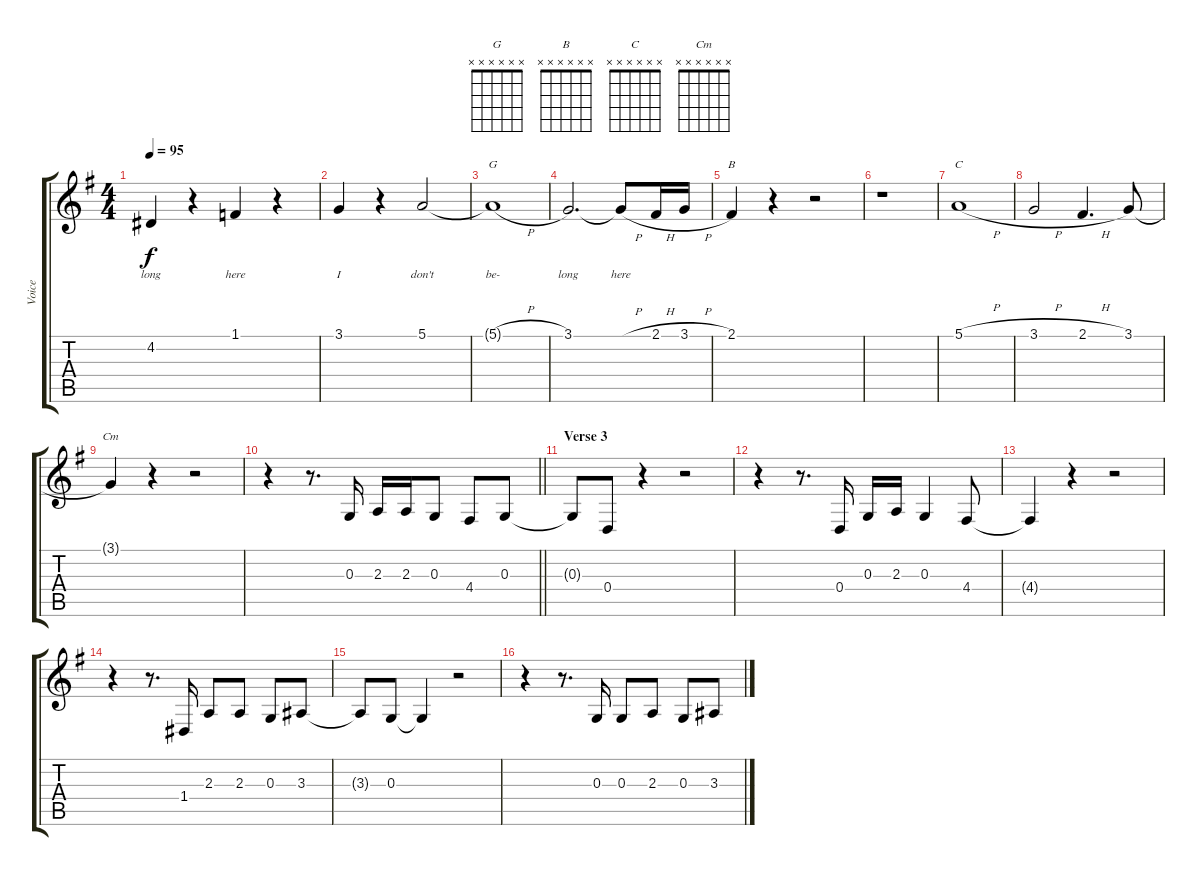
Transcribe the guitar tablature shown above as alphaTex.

\track ("Voice" "Voice") {instrument clarinet}
\staff {score tabs}
\tuning (E4 B3 G3 D3 A2 E2) {hide}
\chord ("G" x x x x x x)
\chord ("B" x x x x x x)
\chord ("C" x x x x x x)
\chord ("Cm" x x x x x x)
\ts (4 4)
\tempo 95
\clef g2
\ks g
4.2.4{lyrics (0 "long") lyrics (1 "") lyrics (2 "") lyrics (3 "") lyrics (4 "") dy f} r.4 1.1.4{lyrics (0 "here") lyrics (1 "") lyrics (2 "") lyrics (3 "") lyrics (4 "")} r.4 |
3.1.4{lyrics (0 "I") lyrics (1 "") lyrics (2 "") lyrics (3 "") lyrics (4 "")} r.4 5.1.2{lyrics (0 "don't") lyrics (1 "") lyrics (2 "") lyrics (3 "") lyrics (4 "")} |
5.1{h t}.1{ch "G" lyrics (0 "be-") lyrics (1 "") lyrics (2 "") lyrics (3 "") lyrics (4 "")} |
3.1.2{d lyrics (0 "long") lyrics (1 "") lyrics (2 "") lyrics (3 "") lyrics (4 "")} 3.1{h t}.8{lyrics (0 "here") lyrics (1 "") lyrics (2 "") lyrics (3 "") lyrics (4 "")} 2.1{h}.16 3.1{h}.16 |
2.1.4{ch "B"} r.4 r.2 |
r.1 |
5.1{h}.1{ch "C"} |
3.1{h}.2 2.1{h}.4{d} 3.1.8 |
3.1{t}.4{ch "Cm"} r.4 r.2 |
\barLineRight lightlight
r.4 r.8{d} 0.3.16 2.3.16 2.3.16 0.3.8 4.4.8 0.3.8 |
\section ("" "Verse 3")
0.3{t}.8 0.4.8 r.4 r.2 |
r.4 r.8{d} 0.4.16 0.3.16 2.3.16 0.3.4 4.4.8 |
4.4{t}.4 r.4 r.2 |
r.4 r.8{d} 1.4.16 2.3.8 2.3.8 0.3.8 3.3.8 |
3.3{t}.8 0.3.8 0.3{t}.4 r.2 |
r.4 r.8{d} 0.3.16 0.3.8 2.3.8 0.3.8 3.3.8
